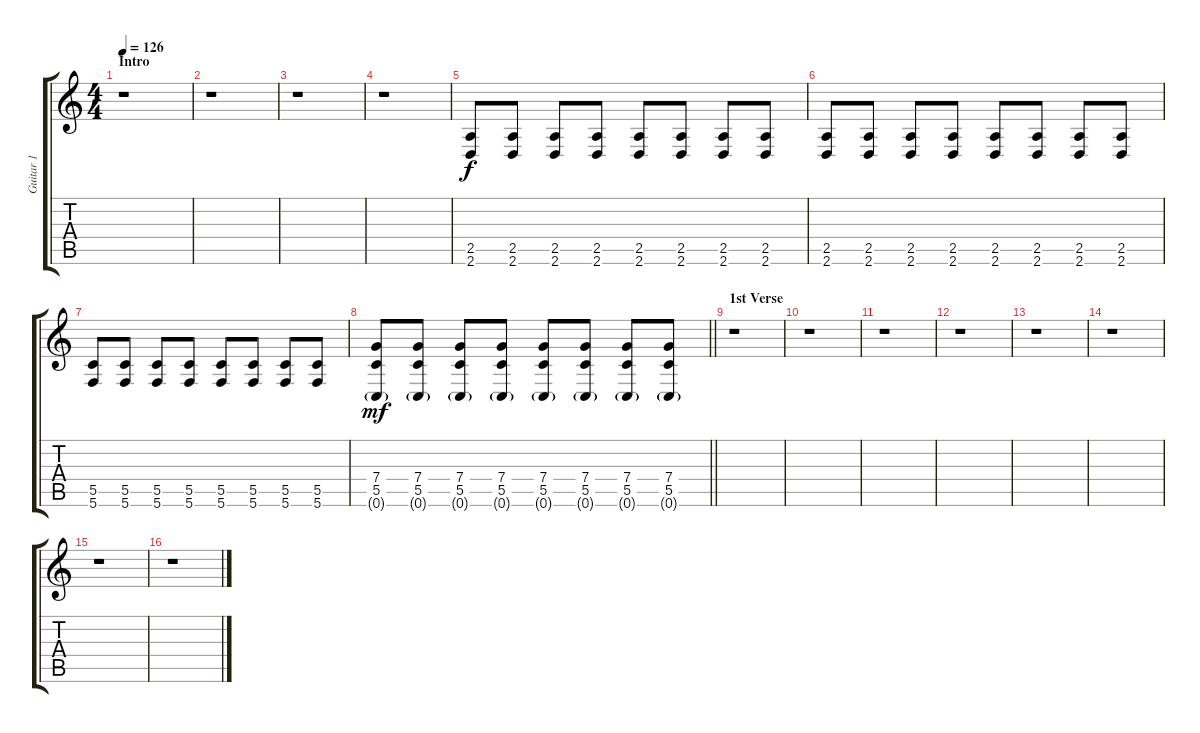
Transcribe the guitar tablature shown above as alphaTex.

\track ("Guitar 1" "Guitar 1") {instrument distortionguitar}
\staff {score tabs}
\tuning (D4 A3 F3 C3 G2 C2) {hide}
\ts (4 4)
\section ("" "Intro")
\tempo 126
\clef g2
\ks c
r.1{dy f instrument distortionguitar} |
r.1 |
r.1 |
r.1 |
(2.5 2.6).8 (2.5 2.6).8 (2.5 2.6).8 (2.5 2.6).8 (2.5 2.6).8 (2.5 2.6).8 (2.5 2.6).8 (2.5 2.6).8 |
(2.5 2.6).8 (2.5 2.6).8 (2.5 2.6).8 (2.5 2.6).8 (2.5 2.6).8 (2.5 2.6).8 (2.5 2.6).8 (2.5 2.6).8 |
(5.5 5.6).8 (5.5 5.6).8 (5.5 5.6).8 (5.5 5.6).8 (5.5 5.6).8 (5.5 5.6).8 (5.5 5.6).8 (5.5 5.6).8 |
\barLineRight lightlight
(7.4 5.5 0.6{g}).8{dy mf} (7.4 5.5 0.6{g}).8 (7.4 5.5 0.6{g}).8 (7.4 5.5 0.6{g}).8 (7.4 5.5 0.6{g}).8 (7.4 5.5 0.6{g}).8 (7.4 5.5 0.6{g}).8 (7.4 5.5 0.6{g}).8 |
\section ("" "1st Verse")
r.1 |
r.1 |
r.1 |
r.1 |
r.1 |
r.1 |
r.1 |
r.1
